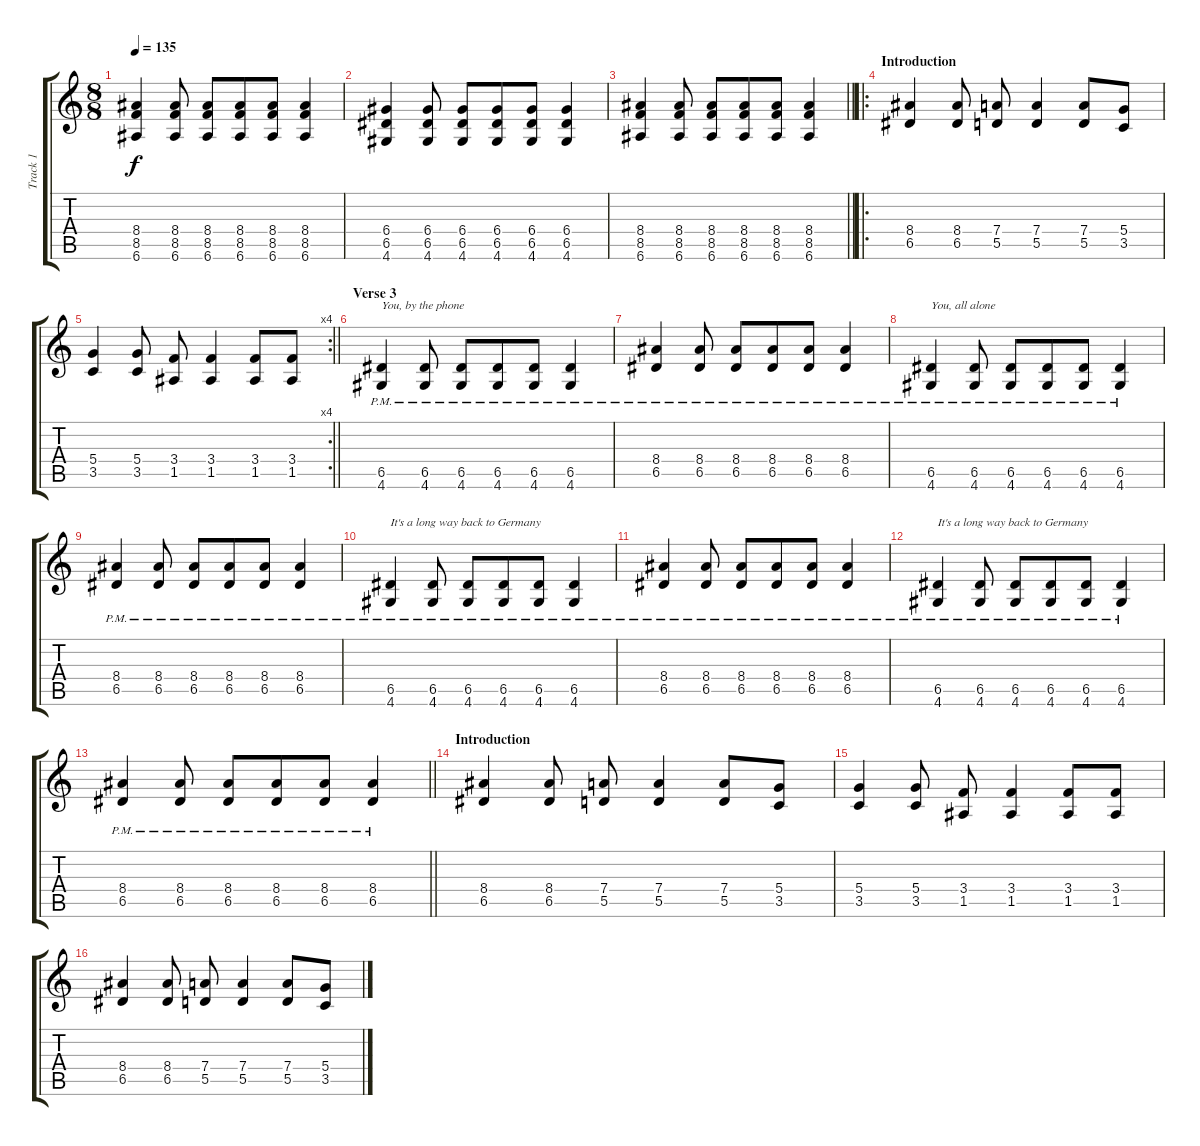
\track ("Track 1" "Track 1") {instrument distortionguitar}
\staff {score tabs}
\tuning (E4 B3 G3 D3 A2 E2) {hide}
\ts (8 8)
\tempo 135
\clef g2
\ks c
(8.4 8.5 6.6).4{dy f} (8.4 8.5 6.6).8 (8.4 8.5 6.6).8 (8.4 8.5 6.6).8 (8.4 8.5 6.6).8 (8.4 8.5 6.6).4 |
(6.4 6.5 4.6).4 (6.4 6.5 4.6).8 (6.4 6.5 4.6).8 (6.4 6.5 4.6).8 (6.4 6.5 4.6).8 (6.4 6.5 4.6).4 |
\barLineRight lightlight
(8.4 8.5 6.6).4 (8.4 8.5 6.6).8 (8.4 8.5 6.6).8 (8.4 8.5 6.6).8 (8.4 8.5 6.6).8 (8.4 8.5 6.6).4 |
\ro
\section ("" "Introduction")
(8.4 6.5).4 (8.4 6.5).8 (7.4 5.5).8 (7.4 5.5).4 (7.4 5.5).8 (5.4 3.5).8 |
\rc 4
\barLineRight lightlight
(5.4 3.5).4 (5.4 3.5).8 (3.4 1.5).8 (3.4 1.5).4 (3.4 1.5).8 (3.4 1.5).8 |
\section ("" "Verse 3")
(6.5 4.6{pm}).4{txt "You, by the phone"} (6.5 4.6{pm}).8 (6.5 4.6{pm}).8 (6.5 4.6{pm}).8 (6.5 4.6{pm}).8 (6.5 4.6{pm}).4 |
(8.4 6.5{pm}).4 (8.4 6.5{pm}).8 (8.4 6.5{pm}).8 (8.4 6.5{pm}).8 (8.4 6.5{pm}).8 (8.4 6.5{pm}).4 |
(6.5 4.6{pm}).4{txt "You, all alone"} (6.5 4.6{pm}).8 (6.5 4.6{pm}).8 (6.5 4.6{pm}).8 (6.5 4.6{pm}).8 (6.5 4.6{pm}).4 |
(8.4 6.5{pm}).4 (8.4 6.5{pm}).8 (8.4 6.5{pm}).8 (8.4 6.5{pm}).8 (8.4 6.5{pm}).8 (8.4 6.5{pm}).4 |
(6.5 4.6{pm}).4{txt "It's a long way back to Germany"} (6.5 4.6{pm}).8 (6.5 4.6{pm}).8 (6.5 4.6{pm}).8 (6.5 4.6{pm}).8 (6.5 4.6{pm}).4 |
(8.4 6.5{pm}).4 (8.4 6.5{pm}).8 (8.4 6.5{pm}).8 (8.4 6.5{pm}).8 (8.4 6.5{pm}).8 (8.4 6.5{pm}).4 |
(6.5 4.6{pm}).4{txt "It's a long way back to Germany"} (6.5 4.6{pm}).8 (6.5 4.6{pm}).8 (6.5 4.6{pm}).8 (6.5 4.6{pm}).8 (6.5 4.6{pm}).4 |
\barLineRight lightlight
(8.4 6.5{pm}).4 (8.4 6.5{pm}).8 (8.4 6.5{pm}).8 (8.4 6.5{pm}).8 (8.4 6.5{pm}).8 (8.4 6.5{pm}).4 |
\section ("" "Introduction")
(8.4 6.5).4 (8.4 6.5).8 (7.4 5.5).8 (7.4 5.5).4 (7.4 5.5).8 (5.4 3.5).8 |
(5.4 3.5).4 (5.4 3.5).8 (3.4 1.5).8 (3.4 1.5).4 (3.4 1.5).8 (3.4 1.5).8 |
(8.4 6.5).4 (8.4 6.5).8 (7.4 5.5).8 (7.4 5.5).4 (7.4 5.5).8 (5.4 3.5).8
